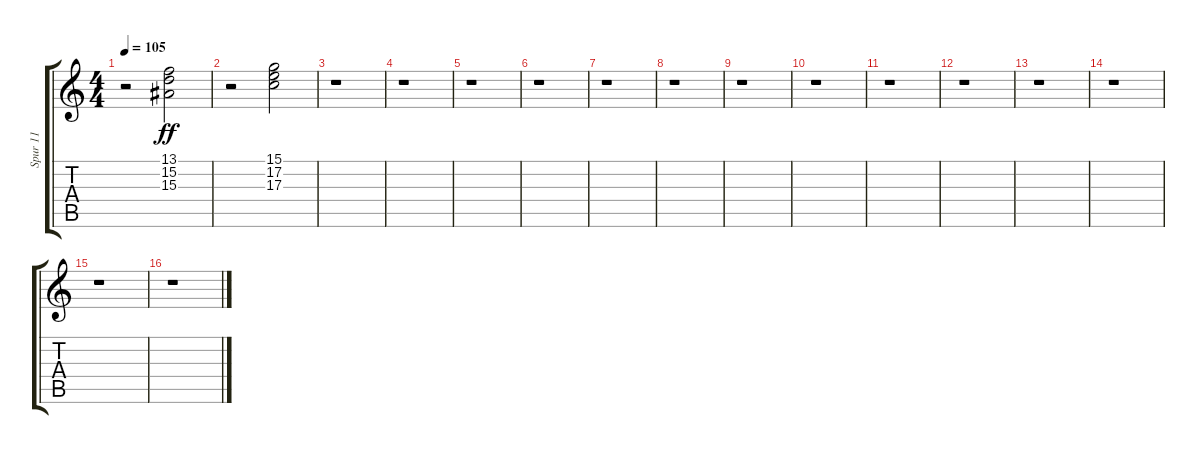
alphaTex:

\track ("Spur 11" "Spur 11") {instrument pad1newage}
\staff {score tabs}
\tuning (E4 B3 G3 D3 A2 E2) {hide}
\ts (4 4)
\tempo 105
\clef g2
\ks c
r.2{dy f} (13.1 15.2 15.3).2{dy ff} |
r.2 (15.1 17.2 17.3).2 |
r.1 |
r.1 |
r.1 |
r.1 |
r.1 |
r.1 |
r.1 |
r.1 |
r.1 |
r.1 |
r.1 |
r.1 |
r.1 |
r.1
